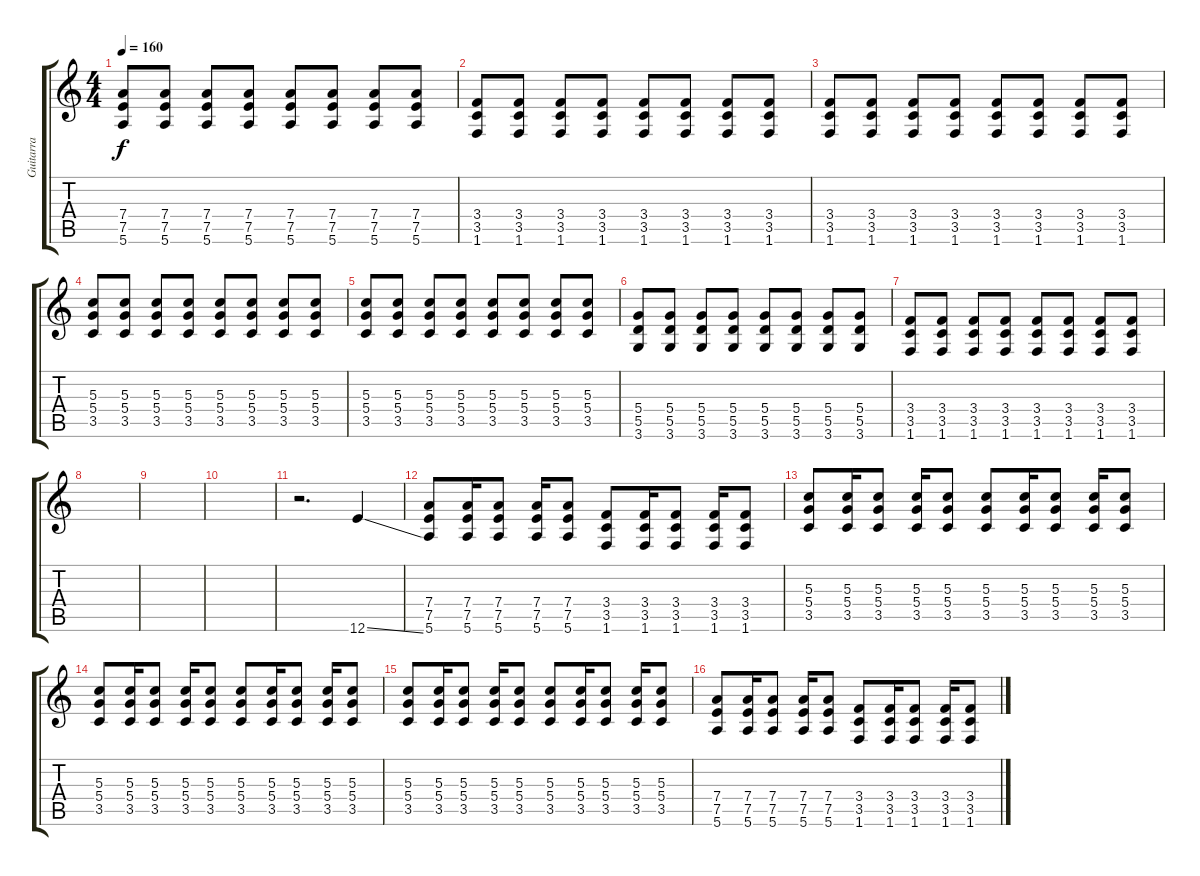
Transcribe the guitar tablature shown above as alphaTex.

\track ("Guitarra" "Guitarra") {instrument distortionguitar}
\staff {score tabs}
\tuning (E4 B3 G3 D3 A2 E2) {hide}
\ts (4 4)
\tempo 160
\clef g2
\ks c
(7.4 7.5 5.6).8{dy f} (7.4 7.5 5.6).8 (7.4 7.5 5.6).8 (7.4 7.5 5.6).8 (7.4 7.5 5.6).8 (7.4 7.5 5.6).8 (7.4 7.5 5.6).8 (7.4 7.5 5.6).8 |
(3.4 3.5 1.6).8 (3.4 3.5 1.6).8 (3.4 3.5 1.6).8 (3.4 3.5 1.6).8 (3.4 3.5 1.6).8 (3.4 3.5 1.6).8 (3.4 3.5 1.6).8 (3.4 3.5 1.6).8 |
(3.4 3.5 1.6).8 (3.4 3.5 1.6).8 (3.4 3.5 1.6).8 (3.4 3.5 1.6).8 (3.4 3.5 1.6).8 (3.4 3.5 1.6).8 (3.4 3.5 1.6).8 (3.4 3.5 1.6).8 |
(5.3 5.4 3.5).8 (5.3 5.4 3.5).8 (5.3 5.4 3.5).8 (5.3 5.4 3.5).8 (5.3 5.4 3.5).8 (5.3 5.4 3.5).8 (5.3 5.4 3.5).8 (5.3 5.4 3.5).8 |
(5.3 5.4 3.5).8 (5.3 5.4 3.5).8 (5.3 5.4 3.5).8 (5.3 5.4 3.5).8 (5.3 5.4 3.5).8 (5.3 5.4 3.5).8 (5.3 5.4 3.5).8 (5.3 5.4 3.5).8 |
(5.4 5.5 3.6).8 (5.4 5.5 3.6).8 (5.4 5.5 3.6).8 (5.4 5.5 3.6).8 (5.4 5.5 3.6).8 (5.4 5.5 3.6).8 (5.4 5.5 3.6).8 (5.4 5.5 3.6).8 |
(3.4 3.5 1.6).8 (3.4 3.5 1.6).8 (3.4 3.5 1.6).8 (3.4 3.5 1.6).8 (3.4 3.5 1.6).8 (3.4 3.5 1.6).8 (3.4 3.5 1.6).8 (3.4 3.5 1.6).8 |
|
|
|
r.2{d} 12.6{ss}.4 |
(7.4 7.5 5.6).8 (7.4 7.5 5.6).16 (7.4 7.5 5.6).8 (7.4 7.5 5.6).16 (7.4 7.5 5.6).8 (3.4 3.5 1.6).8 (3.4 3.5 1.6).16 (3.4 3.5 1.6).8 (3.4 3.5 1.6).16 (3.4 3.5 1.6).8 |
(5.3 5.4 3.5).8 (5.3 5.4 3.5).16 (5.3 5.4 3.5).8 (5.3 5.4 3.5).16 (5.3 5.4 3.5).8 (5.3 5.4 3.5).8 (5.3 5.4 3.5).16 (5.3 5.4 3.5).8 (5.3 5.4 3.5).16 (5.3 5.4 3.5).8 |
(5.3 5.4 3.5).8 (5.3 5.4 3.5).16 (5.3 5.4 3.5).8 (5.3 5.4 3.5).16 (5.3 5.4 3.5).8 (5.3 5.4 3.5).8 (5.3 5.4 3.5).16 (5.3 5.4 3.5).8 (5.3 5.4 3.5).16 (5.3 5.4 3.5).8 |
(5.3 5.4 3.5).8 (5.3 5.4 3.5).16 (5.3 5.4 3.5).8 (5.3 5.4 3.5).16 (5.3 5.4 3.5).8 (5.3 5.4 3.5).8 (5.3 5.4 3.5).16 (5.3 5.4 3.5).8 (5.3 5.4 3.5).16 (5.3 5.4 3.5).8 |
(7.4 7.5 5.6).8 (7.4 7.5 5.6).16 (7.4 7.5 5.6).8 (7.4 7.5 5.6).16 (7.4 7.5 5.6).8 (3.4 3.5 1.6).8 (3.4 3.5 1.6).16 (3.4 3.5 1.6).8 (3.4 3.5 1.6).16 (3.4 3.5 1.6).8
